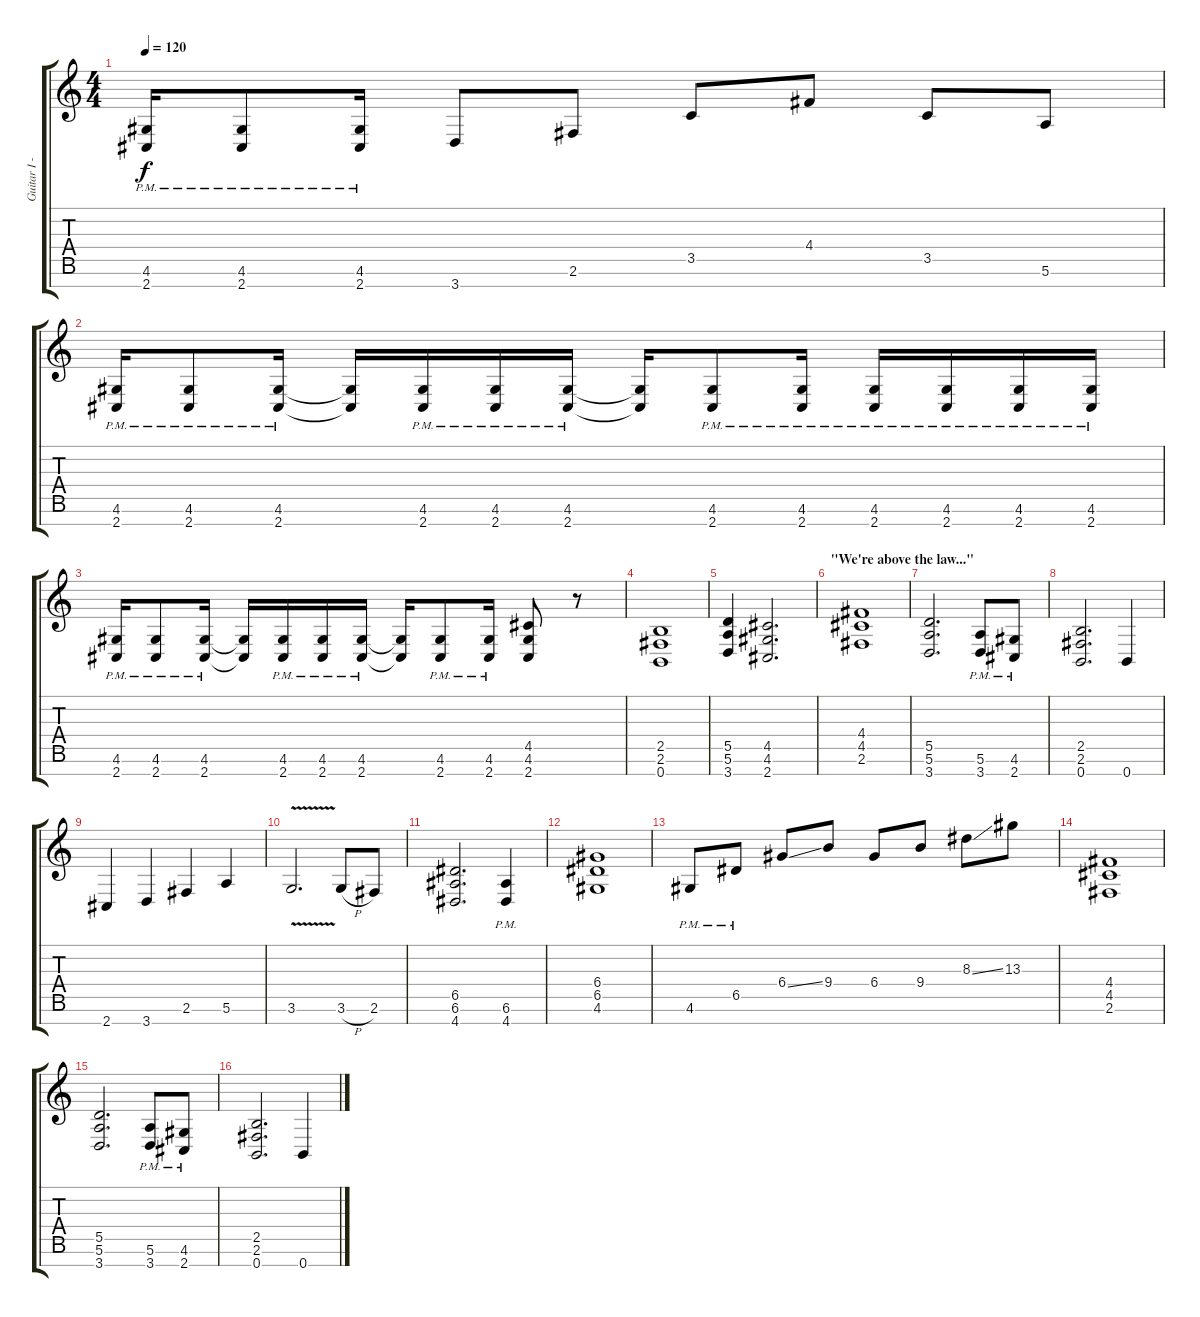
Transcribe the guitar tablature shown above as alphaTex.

\track ("Guitar I - Left" "Guitar I -") {instrument distortionguitar}
\staff {score tabs}
\tuning (E4 B3 G3 D3 A2 E2 B1) {hide}
\ts (4 4)
\tempo 120
\clef g2
\ks c
(4.6{pm} 2.7{pm}).16{dy f} (4.6{pm} 2.7{pm}).8 (4.6{pm} 2.7{pm}).16 3.7.8 2.6.8 3.5.8 4.4.8 3.5.8 5.6.8 |
(4.6{pm} 2.7{pm}).16 (4.6{pm} 2.7{pm}).8 (4.6{pm} 2.7{pm}).16 (4.6{t} 2.7{t}).16 (4.6{pm} 2.7{pm}).16 (4.6{pm} 2.7{pm}).16 (4.6{pm} 2.7{pm}).16 (4.6{t} 2.7{t}).16 (4.6{pm} 2.7{pm}).8 (4.6{pm} 2.7{pm}).16 (4.6{pm} 2.7{pm}).16 (4.6{pm} 2.7{pm}).16 (4.6{pm} 2.7{pm}).16 (4.6{pm} 2.7{pm}).16 |
(4.6{pm} 2.7{pm}).16 (4.6{pm} 2.7{pm}).8 (4.6{pm} 2.7{pm}).16 (4.6{t} 2.7{t}).16 (4.6{pm} 2.7{pm}).16 (4.6{pm} 2.7{pm}).16 (4.6{pm} 2.7{pm}).16 (4.6{t} 2.7{t}).16 (4.6{pm} 2.7{pm}).8 (4.6{pm} 2.7{pm}).16 (4.5 4.6 2.7).8 r.8 |
(2.5 2.6 0.7).1 |
(5.5 5.6 3.7).4 (4.5 4.6 2.7).2{d} |
\section ("" "\"We're above the law...\"")
(4.4 4.5 2.6).1 |
(5.5 5.6 3.7).2{d} (5.6{pm} 3.7{pm}).8 (4.6{pm} 2.7{pm}).8 |
(2.5 2.6 0.7).2{d} 0.7.4 |
2.7.4 3.7.4 2.6.4 5.6.4 |
3.6{v}.2{d} 3.6{h}.8 2.6.8 |
(6.5 6.6 4.7).2{d} (6.6{pm} 4.7{pm}).4 |
(6.4 6.5 4.6).1 |
4.6{pm}.8 6.5{pm}.8 6.4{ss}.8 9.4.8 6.4.8 9.4.8 8.3{ss}.8 13.3.8 |
(4.4 4.5 2.6).1 |
(5.5 5.6 3.7).2{d} (5.6{pm} 3.7{pm}).8 (4.6{pm} 2.7{pm}).8 |
(2.5 2.6 0.7).2{d} 0.7.4
